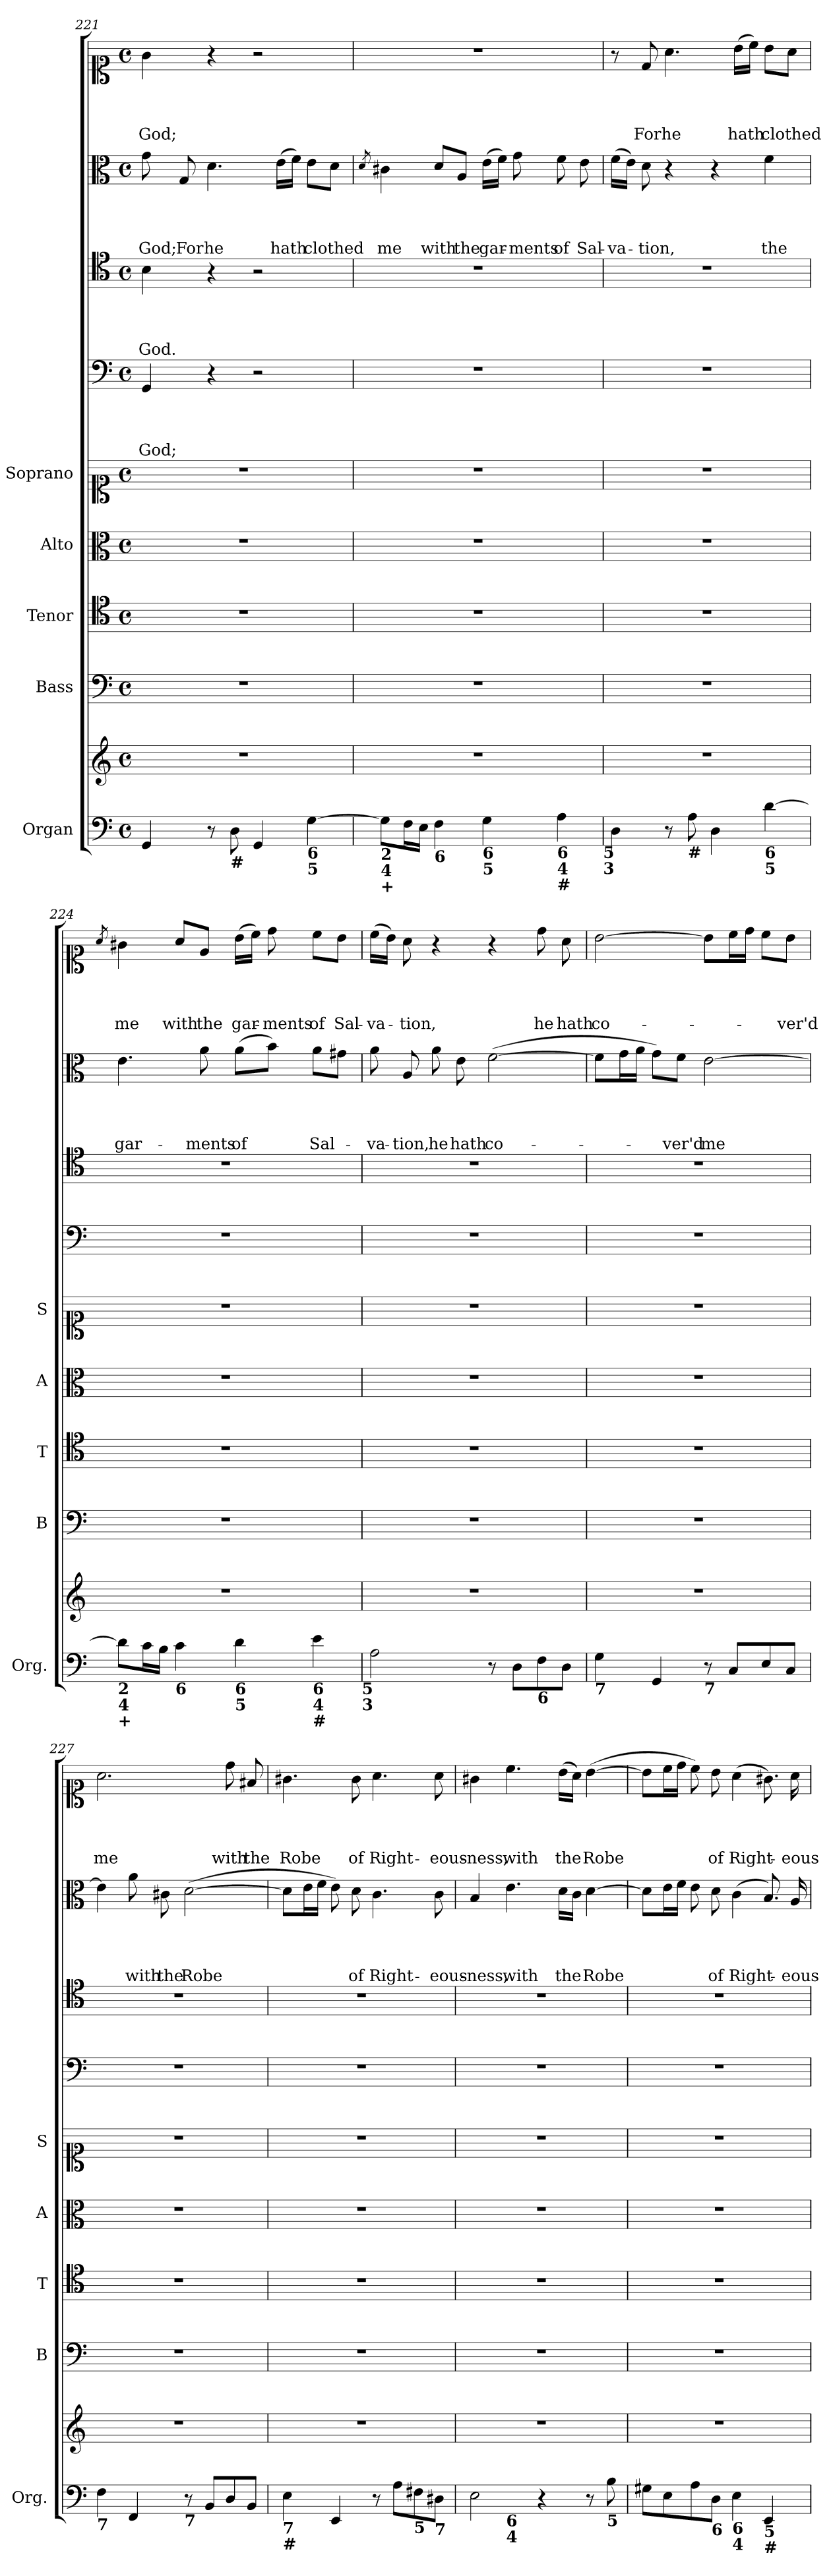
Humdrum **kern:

**kern	**kern	**kern	**kern	**kern	**kern	**kern	**text	**text	**text	**text	**kern	**text	**text	**text	**text	**kern	**text	**text	**text	**text	**kern	**text	**text	**text	**text
*part9	*part9	*part8	*part7	*part6	*part5	*part4	*part4	*part4	*part4	*part4	*part3	*part3	*part3	*part3	*part3	*part2	*part2	*part2	*part2	*part2	*part1	*part1	*part1	*part1	*part1
*staff10	*staff9	*staff8	*staff7	*staff6	*staff5	*staff4	*staff4	*staff4	*staff4	*staff4	*staff3	*staff3	*staff3	*staff3	*staff3	*staff2	*staff2	*staff2	*staff2	*staff2	*staff1	*staff1	*staff1	*staff1	*staff1
*I"Organ	*	*I"Bass	*I"Tenor	*I"Alto	*I"Soprano	*	*	*	*	*	*	*	*	*	*	*	*	*	*	*	*	*	*	*	*
*I'Org.	*	*I'B	*I'T	*I'A	*I'S	*	*	*	*	*	*	*	*	*	*	*	*	*	*	*	*	*	*	*	*
!!LO:LB:g=z
*clefF4	*clefG2	*clefF4	*clefC4	*clefC3	*clefC1	*clefF4	*	*	*	*	*clefC4	*	*	*	*	*clefC3	*	*	*	*	*clefC1	*	*	*	*
*k[]	*k[]	*k[]	*k[]	*k[]	*k[]	*k[]	*	*	*	*	*k[]	*	*	*	*	*k[]	*	*	*	*	*k[]	*	*	*	*
*a:	*a:	*a:	*a:	*a:	*a:	*a:	*	*	*	*	*a:	*	*	*	*	*a:	*	*	*	*	*a:	*	*	*	*
*M4/4	*M4/4	*M4/4	*M4/4	*M4/4	*M4/4	*M4/4	*	*	*	*	*M4/4	*	*	*	*	*M4/4	*	*	*	*	*M4/4	*	*	*	*
*met(c)	*met(c)	*met(c)	*met(c)	*met(c)	*met(c)	*met(c)	*	*	*	*	*met(c)	*	*	*	*	*met(c)	*	*	*	*	*met(c)	*	*	*	*
=221	=221	=221	=221	=221	=221	=221	=221	=221	=221	=221	=221	=221	=221	=221	=221	=221	=221	=221	=221	=221	=221	=221	=221	=221	=221
!	!	!	!	!	!	!	!	!	!	!LO:LY:b	!	!	!	!	!LO:LY:b	!	!	!	!	!LO:LY:b	!	!	!	!	!LO:LY:b
4GG/	1r	1r	1r	1r	1r	4GG/	.	.	.	God;	4B\	.	.	.	God.	8g\	.	.	.	God;	4g\	.	.	.	God;
!	!	!	!	!	!	!	!	!	!	!	!	!	!	!	!	!	!	!	!	!LO:LY:b	!	!	!	!	!
.	.	.	.	.	.	.	.	.	.	.	.	.	.	.	.	8G/	.	.	.	For	.	.	.	.	.
!	!	!	!	!	!	!	!	!	!	!	!	!	!	!	!	!	!	!	!	!LO:LY:b	!	!	!	!	!
8r	.	.	.	.	.	4r	.	.	.	.	4r	.	.	.	.	4.d\	.	.	.	he	4r	.	.	.	.
!LO:TX:b:B:t=#	!	!	!	!	!	!	!	!	!	!	!	!	!	!	!	!	!	!	!	!	!	!	!	!	!
8D\	.	.	.	.	.	.	.	.	.	.	.	.	.	.	.	.	.	.	.	.	.	.	.	.	.
4GG/	.	.	.	.	.	2r	.	.	.	.	2r	.	.	.	.	.	.	.	.	.	2r	.	.	.	.
!	!	!	!	!	!	!	!	!	!	!	!	!	!	!	!	!	!	!	!	!LO:LY:b	!	!	!	!	!
.	.	.	.	.	.	.	.	.	.	.	.	.	.	.	.	(>16e\LL	.	.	.	hath	.	.	.	.	.
.	.	.	.	.	.	.	.	.	.	.	.	.	.	.	.	16f\JJ)	.	.	.	.	.	.	.	.	.
!LO:TX:b:B:t=6	!	!	!	!	!	!	!	!	!	!	!	!	!	!	!	!	!	!	!	!	!	!	!	!	!
!LO:TX:b:B:t=5	!	!	!	!	!	!	!	!	!	!	!	!	!	!	!	!	!	!	!	!	!	!	!	!	!
!	!	!	!	!	!	!	!	!	!	!	!	!	!	!	!	!	!	!	!	!LO:LY:b	!	!	!	!	!
[4G\	.	.	.	.	.	.	.	.	.	.	.	.	.	.	.	8e\L	.	.	.	clothed	.	.	.	.	.
.	.	.	.	.	.	.	.	.	.	.	.	.	.	.	.	8d\J	.	.	.	.	.	.	.	.	.
=222	=222	=222	=222	=222	=222	=222	=222	=222	=222	=222	=222	=222	=222	=222	=222	=222	=222	=222	=222	=222	=222	=222	=222	=222	=222
.	.	.	.	.	.	.	.	.	.	.	.	.	.	.	.	8qd/	.	.	.	.	.	.	.	.	.
!LO:TX:b:B:t=2	!	!	!	!	!	!	!	!	!	!	!	!	!	!	!	!	!	!	!	!	!	!	!	!	!
!LO:TX:b:B:t=4	!	!	!	!	!	!	!	!	!	!	!	!	!	!	!	!	!	!	!	!	!	!	!	!	!
!LO:TX:b:B:t=+	!	!	!	!	!	!	!	!	!	!	!	!	!	!	!	!	!	!	!	!	!	!	!	!	!
!	!	!	!	!	!	!	!	!	!	!	!	!	!	!	!	!	!	!	!	!LO:LY:b	!	!	!	!	!
8G\L]	1r	1r	1r	1r	1r	1r	.	.	.	.	1r	.	.	.	.	4c#X\	.	.	.	me	1r	.	.	.	.
16F\L	.	.	.	.	.	.	.	.	.	.	.	.	.	.	.	.	.	.	.	.	.	.	.	.	.
16E\JJ	.	.	.	.	.	.	.	.	.	.	.	.	.	.	.	.	.	.	.	.	.	.	.	.	.
!LO:TX:b:B:t=6	!	!	!	!	!	!	!	!	!	!	!	!	!	!	!	!	!	!	!	!	!	!	!	!	!
!	!	!	!	!	!	!	!	!	!	!	!	!	!	!	!	!	!	!	!	!LO:LY:b	!	!	!	!	!
4F\	.	.	.	.	.	.	.	.	.	.	.	.	.	.	.	8d/L	.	.	.	with	.	.	.	.	.
!	!	!	!	!	!	!	!	!	!	!	!	!	!	!	!	!	!	!	!	!LO:LY:b	!	!	!	!	!
.	.	.	.	.	.	.	.	.	.	.	.	.	.	.	.	8A/J	.	.	.	the	.	.	.	.	.
!LO:TX:b:B:t=6	!	!	!	!	!	!	!	!	!	!	!	!	!	!	!	!	!	!	!	!	!	!	!	!	!
!LO:TX:b:B:t=5	!	!	!	!	!	!	!	!	!	!	!	!	!	!	!	!	!	!	!	!	!	!	!	!	!
!	!	!	!	!	!	!	!	!	!	!	!	!	!	!	!	!	!	!	!	!LO:LY:b	!	!	!	!	!
4G\	.	.	.	.	.	.	.	.	.	.	.	.	.	.	.	(>16e\LL	.	.	.	gar-	.	.	.	.	.
.	.	.	.	.	.	.	.	.	.	.	.	.	.	.	.	16f\JJ)	.	.	.	.	.	.	.	.	.
!	!	!	!	!	!	!	!	!	!	!	!	!	!	!	!	!	!	!	!	!LO:LY:b	!	!	!	!	!
.	.	.	.	.	.	.	.	.	.	.	.	.	.	.	.	8g\	.	.	.	-ments	.	.	.	.	.
!LO:TX:b:B:t=6	!	!	!	!	!	!	!	!	!	!	!	!	!	!	!	!	!	!	!	!	!	!	!	!	!
!LO:TX:b:B:t=4	!	!	!	!	!	!	!	!	!	!	!	!	!	!	!	!	!	!	!	!	!	!	!	!	!
!LO:TX:b:B:t=#	!	!	!	!	!	!	!	!	!	!	!	!	!	!	!	!	!	!	!	!	!	!	!	!	!
!	!	!	!	!	!	!	!	!	!	!	!	!	!	!	!	!	!	!	!	!LO:LY:b	!	!	!	!	!
4A\	.	.	.	.	.	.	.	.	.	.	.	.	.	.	.	8f\	.	.	.	of	.	.	.	.	.
!	!	!	!	!	!	!	!	!	!	!	!	!	!	!	!	!	!	!	!	!LO:LY:b	!	!	!	!	!
.	.	.	.	.	.	.	.	.	.	.	.	.	.	.	.	8e\	.	.	.	Sal-	.	.	.	.	.
!LO:TX:b:B:t=5	!	!	!	!	!	!	!	!	!	!	!	!	!	!	!	!	!	!	!	!	!	!	!	!	!
!LO:TX:b:B:t=3	!	!	!	!	!	!	!	!	!	!	!	!	!	!	!	!	!	!	!	!	!	!	!	!	!
=223	=223	=223	=223	=223	=223	=223	=223	=223	=223	=223	=223	=223	=223	=223	=223	=223	=223	=223	=223	=223	=223	=223	=223	=223	=223
!	!	!	!	!	!	!	!	!	!	!	!	!	!	!	!	!	!	!	!	!LO:LY:b	!	!	!	!	!
4D\	1r	1r	1r	1r	1r	1r	.	.	.	.	1r	.	.	.	.	(>16f\LL	.	.	.	-va-	8r	.	.	.	.
.	.	.	.	.	.	.	.	.	.	.	.	.	.	.	.	16e\JJ)	.	.	.	.	.	.	.	.	.
!	!	!	!	!	!	!	!	!	!	!	!	!	!	!	!	!	!	!	!	!LO:LY:b	!	!	!	!	!LO:LY:b
.	.	.	.	.	.	.	.	.	.	.	.	.	.	.	.	8d\	.	.	.	-tion,	8d/	.	.	.	For
!	!	!	!	!	!	!	!	!	!	!	!	!	!	!	!	!	!	!	!	!	!	!	!	!	!LO:LY:b
8r	.	.	.	.	.	.	.	.	.	.	.	.	.	.	.	4r	.	.	.	.	4.a\	.	.	.	he
!LO:TX:b:B:t=#	!	!	!	!	!	!	!	!	!	!	!	!	!	!	!	!	!	!	!	!	!	!	!	!	!
8A\	.	.	.	.	.	.	.	.	.	.	.	.	.	.	.	.	.	.	.	.	.	.	.	.	.
4D\	.	.	.	.	.	.	.	.	.	.	.	.	.	.	.	4r	.	.	.	.	.	.	.	.	.
!	!	!	!	!	!	!	!	!	!	!	!	!	!	!	!	!	!	!	!	!	!	!	!	!	!LO:LY:b
.	.	.	.	.	.	.	.	.	.	.	.	.	.	.	.	.	.	.	.	.	(>16b\LL	.	.	.	hath
.	.	.	.	.	.	.	.	.	.	.	.	.	.	.	.	.	.	.	.	.	16cc\JJ)	.	.	.	.
!LO:TX:b:B:t=6	!	!	!	!	!	!	!	!	!	!	!	!	!	!	!	!	!	!	!	!	!	!	!	!	!
!LO:TX:b:B:t=5	!	!	!	!	!	!	!	!	!	!	!	!	!	!	!	!	!	!	!	!	!	!	!	!	!
!	!	!	!	!	!	!	!	!	!	!	!	!	!	!	!	!	!	!	!	!LO:LY:b	!	!	!	!	!LO:LY:b
[4d\	.	.	.	.	.	.	.	.	.	.	.	.	.	.	.	4f\	.	.	.	the	8b\L	.	.	.	clothed
.	.	.	.	.	.	.	.	.	.	.	.	.	.	.	.	.	.	.	.	.	8a\J	.	.	.	.
=224	=224	=224	=224	=224	=224	=224	=224	=224	=224	=224	=224	=224	=224	=224	=224	=224	=224	=224	=224	=224	=224	=224	=224	=224	=224
.	.	.	.	.	.	.	.	.	.	.	.	.	.	.	.	.	.	.	.	.	8qa/	.	.	.	.
!LO:TX:b:B:t=2	!	!	!	!	!	!	!	!	!	!	!	!	!	!	!	!	!	!	!	!	!	!	!	!	!
!LO:TX:b:B:t=4	!	!	!	!	!	!	!	!	!	!	!	!	!	!	!	!	!	!	!	!	!	!	!	!	!
!LO:TX:b:B:t=+	!	!	!	!	!	!	!	!	!	!	!	!	!	!	!	!	!	!	!	!	!	!	!	!	!
!	!	!	!	!	!	!	!	!	!	!	!	!	!	!	!	!	!	!	!	!LO:LY:b	!	!	!	!	!LO:LY:b
8d\L]	1r	1r	1r	1r	1r	1r	.	.	.	.	1r	.	.	.	.	4.e\	.	.	.	gar-	4g#X\	.	.	.	me
16c\L	.	.	.	.	.	.	.	.	.	.	.	.	.	.	.	.	.	.	.	.	.	.	.	.	.
16B\JJ	.	.	.	.	.	.	.	.	.	.	.	.	.	.	.	.	.	.	.	.	.	.	.	.	.
!LO:TX:b:B:t=6	!	!	!	!	!	!	!	!	!	!	!	!	!	!	!	!	!	!	!	!	!	!	!	!	!
!	!	!	!	!	!	!	!	!	!	!	!	!	!	!	!	!	!	!	!	!	!	!	!	!	!LO:LY:b
4c\	.	.	.	.	.	.	.	.	.	.	.	.	.	.	.	.	.	.	.	.	8a/L	.	.	.	with
!	!	!	!	!	!	!	!	!	!	!	!	!	!	!	!	!	!	!	!	!LO:LY:b	!	!	!	!	!LO:LY:b
.	.	.	.	.	.	.	.	.	.	.	.	.	.	.	.	8a\	.	.	.	-ments	8e/J	.	.	.	the
!LO:TX:b:B:t=6	!	!	!	!	!	!	!	!	!	!	!	!	!	!	!	!	!	!	!	!	!	!	!	!	!
!LO:TX:b:B:t=5	!	!	!	!	!	!	!	!	!	!	!	!	!	!	!	!	!	!	!	!	!	!	!	!	!
!	!	!	!	!	!	!	!	!	!	!	!	!	!	!	!	!	!	!	!	!LO:LY:b	!	!	!	!	!LO:LY:b
4d\	.	.	.	.	.	.	.	.	.	.	.	.	.	.	.	(>8a\L	.	.	.	of	(>16b\LL	.	.	.	gar-
.	.	.	.	.	.	.	.	.	.	.	.	.	.	.	.	.	.	.	.	.	16cc\JJ)	.	.	.	.
!	!	!	!	!	!	!	!	!	!	!	!	!	!	!	!	!	!	!	!	!	!	!	!	!	!LO:LY:b
.	.	.	.	.	.	.	.	.	.	.	.	.	.	.	.	8b\J)	.	.	.	.	8dd\	.	.	.	-ments
!LO:TX:b:B:t=6	!	!	!	!	!	!	!	!	!	!	!	!	!	!	!	!	!	!	!	!	!	!	!	!	!
!LO:TX:b:B:t=4	!	!	!	!	!	!	!	!	!	!	!	!	!	!	!	!	!	!	!	!	!	!	!	!	!
!LO:TX:b:B:t=#	!	!	!	!	!	!	!	!	!	!	!	!	!	!	!	!	!	!	!	!	!	!	!	!	!
!	!	!	!	!	!	!	!	!	!	!	!	!	!	!	!	!	!	!	!	!LO:LY:b	!	!	!	!	!LO:LY:b
4e\	.	.	.	.	.	.	.	.	.	.	.	.	.	.	.	8a\L	.	.	.	Sal-	8cc\L	.	.	.	of
!	!	!	!	!	!	!	!	!	!	!	!	!	!	!	!	!	!	!	!	!	!	!	!	!	!LO:LY:b
.	.	.	.	.	.	.	.	.	.	.	.	.	.	.	.	8g#X\J	.	.	.	.	8b\J	.	.	.	Sal-
!LO:TX:b:B:t=5	!	!	!	!	!	!	!	!	!	!	!	!	!	!	!	!	!	!	!	!	!	!	!	!	!
!LO:TX:b:B:t=3	!	!	!	!	!	!	!	!	!	!	!	!	!	!	!	!	!	!	!	!	!	!	!	!	!
!!LO:PB:g=z
=225	=225	=225	=225	=225	=225	=225	=225	=225	=225	=225	=225	=225	=225	=225	=225	=225	=225	=225	=225	=225	=225	=225	=225	=225	=225
!	!	!	!	!	!	!	!	!	!	!	!	!	!	!	!	!	!	!	!	!LO:LY:b	!	!	!	!	!LO:LY:b
2A\	1r	1r	1r	1r	1r	1r	.	.	.	.	1r	.	.	.	.	8a\	.	.	.	-va-	(>16cc\LL	.	.	.	-va-
.	.	.	.	.	.	.	.	.	.	.	.	.	.	.	.	.	.	.	.	.	16b\JJ)	.	.	.	.
!	!	!	!	!	!	!	!	!	!	!	!	!	!	!	!	!	!	!	!	!LO:LY:b	!	!	!	!	!LO:LY:b
.	.	.	.	.	.	.	.	.	.	.	.	.	.	.	.	8A/	.	.	.	-tion,	8a\	.	.	.	-tion,
!	!	!	!	!	!	!	!	!	!	!	!	!	!	!	!	!	!	!	!	!LO:LY:b	!	!	!	!	!
.	.	.	.	.	.	.	.	.	.	.	.	.	.	.	.	8a\	.	.	.	he	4r	.	.	.	.
!	!	!	!	!	!	!	!	!	!	!	!	!	!	!	!	!	!	!	!	!LO:LY:b	!	!	!	!	!
.	.	.	.	.	.	.	.	.	.	.	.	.	.	.	.	8e\	.	.	.	hath	.	.	.	.	.
!	!	!	!	!	!	!	!	!	!	!	!	!	!	!	!	!	!	!	!	!LO:LY:b	!	!	!	!	!
8r	.	.	.	.	.	.	.	.	.	.	.	.	.	.	.	(>[2f\	.	.	.	co-	4r	.	.	.	.
8D\L	.	.	.	.	.	.	.	.	.	.	.	.	.	.	.	.	.	.	.	.	.	.	.	.	.
!LO:TX:b:B:t=6	!	!	!	!	!	!	!	!	!	!	!	!	!	!	!	!	!	!	!	!	!	!	!	!	!
!	!	!	!	!	!	!	!	!	!	!	!	!	!	!	!	!	!	!	!	!	!	!	!	!	!LO:LY:b
8F\	.	.	.	.	.	.	.	.	.	.	.	.	.	.	.	.	.	.	.	.	8dd\	.	.	.	he
!	!	!	!	!	!	!	!	!	!	!	!	!	!	!	!	!	!	!	!	!	!	!	!	!	!LO:LY:b
8D\J	.	.	.	.	.	.	.	.	.	.	.	.	.	.	.	.	.	.	.	.	8a\	.	.	.	hath
=226	=226	=226	=226	=226	=226	=226	=226	=226	=226	=226	=226	=226	=226	=226	=226	=226	=226	=226	=226	=226	=226	=226	=226	=226	=226
!LO:TX:b:B:t=7	!	!	!	!	!	!	!	!	!	!	!	!	!	!	!	!	!	!	!	!	!	!	!	!	!
!	!	!	!	!	!	!	!	!	!	!	!	!	!	!	!	!	!	!	!	!	!	!	!	!	!LO:LY:b
4G\	1r	1r	1r	1r	1r	1r	.	.	.	.	1r	.	.	.	.	8f\L]	.	.	.	.	[2b\	.	.	.	co-
.	.	.	.	.	.	.	.	.	.	.	.	.	.	.	.	16g\L	.	.	.	.	.	.	.	.	.
.	.	.	.	.	.	.	.	.	.	.	.	.	.	.	.	16a\JJ	.	.	.	.	.	.	.	.	.
4GG/	.	.	.	.	.	.	.	.	.	.	.	.	.	.	.	8g\L)	.	.	.	.	.	.	.	.	.
!	!	!	!	!	!	!	!	!	!	!	!	!	!	!	!	!	!	!	!	!LO:LY:b	!	!	!	!	!
.	.	.	.	.	.	.	.	.	.	.	.	.	.	.	.	8f\J	.	.	.	-ver'd	.	.	.	.	.
!LO:TX:b:B:t=7	!	!	!	!	!	!	!	!	!	!	!	!	!	!	!	!	!	!	!	!	!	!	!	!	!
!	!	!	!	!	!	!	!	!	!	!	!	!	!	!	!	!	!	!	!	!LO:LY:b	!	!	!	!	!
8r	.	.	.	.	.	.	.	.	.	.	.	.	.	.	.	[2e\	.	.	.	me	8b\L]	.	.	.	.
8C/L	.	.	.	.	.	.	.	.	.	.	.	.	.	.	.	.	.	.	.	.	16cc\L	.	.	.	.
.	.	.	.	.	.	.	.	.	.	.	.	.	.	.	.	.	.	.	.	.	16dd\JJ	.	.	.	.
8E/	.	.	.	.	.	.	.	.	.	.	.	.	.	.	.	.	.	.	.	.	8cc\L	.	.	.	.
!	!	!	!	!	!	!	!	!	!	!	!	!	!	!	!	!	!	!	!	!	!	!	!	!	!LO:LY:b
8C/J	.	.	.	.	.	.	.	.	.	.	.	.	.	.	.	.	.	.	.	.	8b\J	.	.	.	-ver'd
=227	=227	=227	=227	=227	=227	=227	=227	=227	=227	=227	=227	=227	=227	=227	=227	=227	=227	=227	=227	=227	=227	=227	=227	=227	=227
!LO:TX:b:B:t=7	!	!	!	!	!	!	!	!	!	!	!	!	!	!	!	!	!	!	!	!	!	!	!	!	!
!	!	!	!	!	!	!	!	!	!	!	!	!	!	!	!	!	!	!	!	!	!	!	!	!	!LO:LY:b
4F\	1r	1r	1r	1r	1r	1r	.	.	.	.	1r	.	.	.	.	4e\]	.	.	.	.	2.a\	.	.	.	me
!	!	!	!	!	!	!	!	!	!	!	!	!	!	!	!	!	!	!	!	!LO:LY:b	!	!	!	!	!
4FF/	.	.	.	.	.	.	.	.	.	.	.	.	.	.	.	8a\	.	.	.	with	.	.	.	.	.
!	!	!	!	!	!	!	!	!	!	!	!	!	!	!	!	!	!	!	!	!LO:LY:b	!	!	!	!	!
.	.	.	.	.	.	.	.	.	.	.	.	.	.	.	.	8c#X\	.	.	.	the	.	.	.	.	.
!LO:TX:b:B:t=7	!	!	!	!	!	!	!	!	!	!	!	!	!	!	!	!	!	!	!	!	!	!	!	!	!
!	!	!	!	!	!	!	!	!	!	!	!	!	!	!	!	!	!	!	!	!LO:LY:b	!	!	!	!	!
8r	.	.	.	.	.	.	.	.	.	.	.	.	.	.	.	(>[2d\	.	.	.	Robe	.	.	.	.	.
8BB/L	.	.	.	.	.	.	.	.	.	.	.	.	.	.	.	.	.	.	.	.	.	.	.	.	.
!	!	!	!	!	!	!	!	!	!	!	!	!	!	!	!	!	!	!	!	!	!	!	!	!	!LO:LY:b
8D/	.	.	.	.	.	.	.	.	.	.	.	.	.	.	.	.	.	.	.	.	8dd\	.	.	.	with
!	!	!	!	!	!	!	!	!	!	!	!	!	!	!	!	!	!	!	!	!	!	!	!	!	!LO:LY:b
8BB/J	.	.	.	.	.	.	.	.	.	.	.	.	.	.	.	.	.	.	.	.	8f#X/	.	.	.	the
=228	=228	=228	=228	=228	=228	=228	=228	=228	=228	=228	=228	=228	=228	=228	=228	=228	=228	=228	=228	=228	=228	=228	=228	=228	=228
!LO:TX:b:B:t=7	!	!	!	!	!	!	!	!	!	!	!	!	!	!	!	!	!	!	!	!	!	!	!	!	!
!LO:TX:b:B:t=#	!	!	!	!	!	!	!	!	!	!	!	!	!	!	!	!	!	!	!	!	!	!	!	!	!
!	!	!	!	!	!	!	!	!	!	!	!	!	!	!	!	!	!	!	!	!	!	!	!	!	!LO:LY:b
4E\	1r	1r	1r	1r	1r	1r	.	.	.	.	1r	.	.	.	.	8d\L]	.	.	.	.	4.g#X\	.	.	.	Robe
.	.	.	.	.	.	.	.	.	.	.	.	.	.	.	.	16e\L	.	.	.	.	.	.	.	.	.
.	.	.	.	.	.	.	.	.	.	.	.	.	.	.	.	16f\JJ	.	.	.	.	.	.	.	.	.
4EE/	.	.	.	.	.	.	.	.	.	.	.	.	.	.	.	8e\)	.	.	.	.	.	.	.	.	.
!	!	!	!	!	!	!	!	!	!	!	!	!	!	!	!	!	!	!	!	!LO:LY:b	!	!	!	!	!LO:LY:b
.	.	.	.	.	.	.	.	.	.	.	.	.	.	.	.	8d\	.	.	.	of	8g#\	.	.	.	of
!	!	!	!	!	!	!	!	!	!	!	!	!	!	!	!	!	!	!	!	!LO:LY:b	!	!	!	!	!LO:LY:b
8r	.	.	.	.	.	.	.	.	.	.	.	.	.	.	.	4.c\	.	.	.	Right-	4.a\	.	.	.	Right-
8A\L	.	.	.	.	.	.	.	.	.	.	.	.	.	.	.	.	.	.	.	.	.	.	.	.	.
!LO:TX:b:B:t=5	!	!	!	!	!	!	!	!	!	!	!	!	!	!	!	!	!	!	!	!	!	!	!	!	!
8F#X\	.	.	.	.	.	.	.	.	.	.	.	.	.	.	.	.	.	.	.	.	.	.	.	.	.
!LO:TX:b:B:t=7	!	!	!	!	!	!	!	!	!	!	!	!	!	!	!	!	!	!	!	!	!	!	!	!	!
!	!	!	!	!	!	!	!	!	!	!	!	!	!	!	!	!	!	!	!	!LO:LY:b	!	!	!	!	!LO:LY:b
8D#X\J	.	.	.	.	.	.	.	.	.	.	.	.	.	.	.	8c\	.	.	.	-eous-	8a\	.	.	.	-eous-
!!LO:LB:g=z
=229	=229	=229	=229	=229	=229	=229	=229	=229	=229	=229	=229	=229	=229	=229	=229	=229	=229	=229	=229	=229	=229	=229	=229	=229	=229
!LO:TX:b:B:t=#	!	!	!	!	!	!	!	!	!	!	!	!	!	!	!	!	!	!	!	!	!	!	!	!	!
!	!	!	!	!	!	!	!	!	!	!	!	!	!	!	!	!	!	!	!	!LO:LY:b	!	!	!	!	!LO:LY:b
*^	*	*	*	*	*	*	*	*	*	*	*	*	*	*	*	*	*	*	*	*	*	*	*	*	*
2E\	4ryy	1r	1r	1r	1r	1r	1r	.	.	.	.	1r	.	.	.	.	4B/	.	.	.	-ness,	4g#X\	.	.	.	-ness,
!	!LO:TX:b:B:t=6	!	!	!	!	!	!	!	!	!	!	!	!	!	!	!	!	!	!	!	!	!	!	!	!	!
!	!LO:TX:b:B:t=4	!	!	!	!	!	!	!	!	!	!	!	!	!	!	!	!	!	!	!	!	!	!	!	!	!
!	!	!	!	!	!	!	!	!	!	!	!	!	!	!	!	!	!	!	!	!	!LO:LY:b	!	!	!	!	!LO:LY:b
.	2.ryy	.	.	.	.	.	.	.	.	.	.	.	.	.	.	.	4.e\	.	.	.	with	4.cc\	.	.	.	with
4r	.	.	.	.	.	.	.	.	.	.	.	.	.	.	.	.	.	.	.	.	.	.	.	.	.	.
!	!	!	!	!	!	!	!	!	!	!	!	!	!	!	!	!	!	!	!	!	!LO:LY:b	!	!	!	!	!LO:LY:b
.	.	.	.	.	.	.	.	.	.	.	.	.	.	.	.	.	16d\LL	.	.	.	the	(>16b\LL	.	.	.	the
.	.	.	.	.	.	.	.	.	.	.	.	.	.	.	.	.	16c\JJ	.	.	.	.	16a\JJ)	.	.	.	.
!	!	!	!	!	!	!	!	!	!	!	!	!	!	!	!	!	!	!	!	!	!LO:LY:b	!	!	!	!	!LO:LY:b
8r	.	.	.	.	.	.	.	.	.	.	.	.	.	.	.	.	[4d\	.	.	.	Robe	(>[4b\	.	.	.	Robe
!LO:TX:b:B:t=5	!	!	!	!	!	!	!	!	!	!	!	!	!	!	!	!	!	!	!	!	!	!	!	!	!	!
8B\	.	.	.	.	.	.	.	.	.	.	.	.	.	.	.	.	.	.	.	.	.	.	.	.	.	.
=230	=230	=230	=230	=230	=230	=230	=230	=230	=230	=230	=230	=230	=230	=230	=230	=230	=230	=230	=230	=230	=230	=230	=230	=230	=230	=230
!LO:TX:b:B:t=6	!	!	!	!	!	!	!	!	!	!	!	!	!	!	!	!	!	!	!	!	!	!	!	!	!	!
!LO:TX:b:B:t=5	!	!	!	!	!	!	!	!	!	!	!	!	!	!	!	!	!	!	!	!	!	!	!	!	!	!
*v	*v	*	*	*	*	*	*	*	*	*	*	*	*	*	*	*	*	*	*	*	*	*	*	*	*	*
8G#X\L	1r	1r	1r	1r	1r	1r	.	.	.	.	1r	.	.	.	.	8d\L]	.	.	.	.	8b\L]	.	.	.	.
8E\	.	.	.	.	.	.	.	.	.	.	.	.	.	.	.	16e\L	.	.	.	.	16cc\L	.	.	.	.
.	.	.	.	.	.	.	.	.	.	.	.	.	.	.	.	16f\JJ	.	.	.	.	16dd\JJ	.	.	.	.
8A\	.	.	.	.	.	.	.	.	.	.	.	.	.	.	.	8e\	.	.	.	.	8cc\)	.	.	.	.
!LO:TX:b:B:t=6	!	!	!	!	!	!	!	!	!	!	!	!	!	!	!	!	!	!	!	!	!	!	!	!	!
!	!	!	!	!	!	!	!	!	!	!	!	!	!	!	!	!	!	!	!	!LO:LY:b	!	!	!	!	!LO:LY:b
8D\J	.	.	.	.	.	.	.	.	.	.	.	.	.	.	.	8d\	.	.	.	of	8b\	.	.	.	of
!LO:TX:b:B:t=6	!	!	!	!	!	!	!	!	!	!	!	!	!	!	!	!	!	!	!	!	!	!	!	!	!
!LO:TX:b:B:t=4	!	!	!	!	!	!	!	!	!	!	!	!	!	!	!	!	!	!	!	!	!	!	!	!	!
!	!	!	!	!	!	!	!	!	!	!	!	!	!	!	!	!	!	!	!	!LO:LY:b	!	!	!	!	!LO:LY:b
4E\	.	.	.	.	.	.	.	.	.	.	.	.	.	.	.	(>4c\	.	.	.	Right-	(>4a\	.	.	.	Right-
!LO:TX:b:B:t=5	!	!	!	!	!	!	!	!	!	!	!	!	!	!	!	!	!	!	!	!	!	!	!	!	!
!LO:TX:b:B:t=#	!	!	!	!	!	!	!	!	!	!	!	!	!	!	!	!	!	!	!	!	!	!	!	!	!
4EE/	.	.	.	.	.	.	.	.	.	.	.	.	.	.	.	8.B/)	.	.	.	.	8.g#X\)	.	.	.	.
!	!	!	!	!	!	!	!	!	!	!	!	!	!	!	!	!	!	!	!	!LO:LY:b	!	!	!	!	!LO:LY:b
.	.	.	.	.	.	.	.	.	.	.	.	.	.	.	.	16A/	.	.	.	-eous-	16a\	.	.	.	-eous-
=	=	=	=	=	=	=	=	=	=	=	=	=	=	=	=	=	=	=	=	=	=	=	=	=	=
*-	*-	*-	*-	*-	*-	*-	*-	*-	*-	*-	*-	*-	*-	*-	*-	*-	*-	*-	*-	*-	*-	*-	*-	*-	*-
